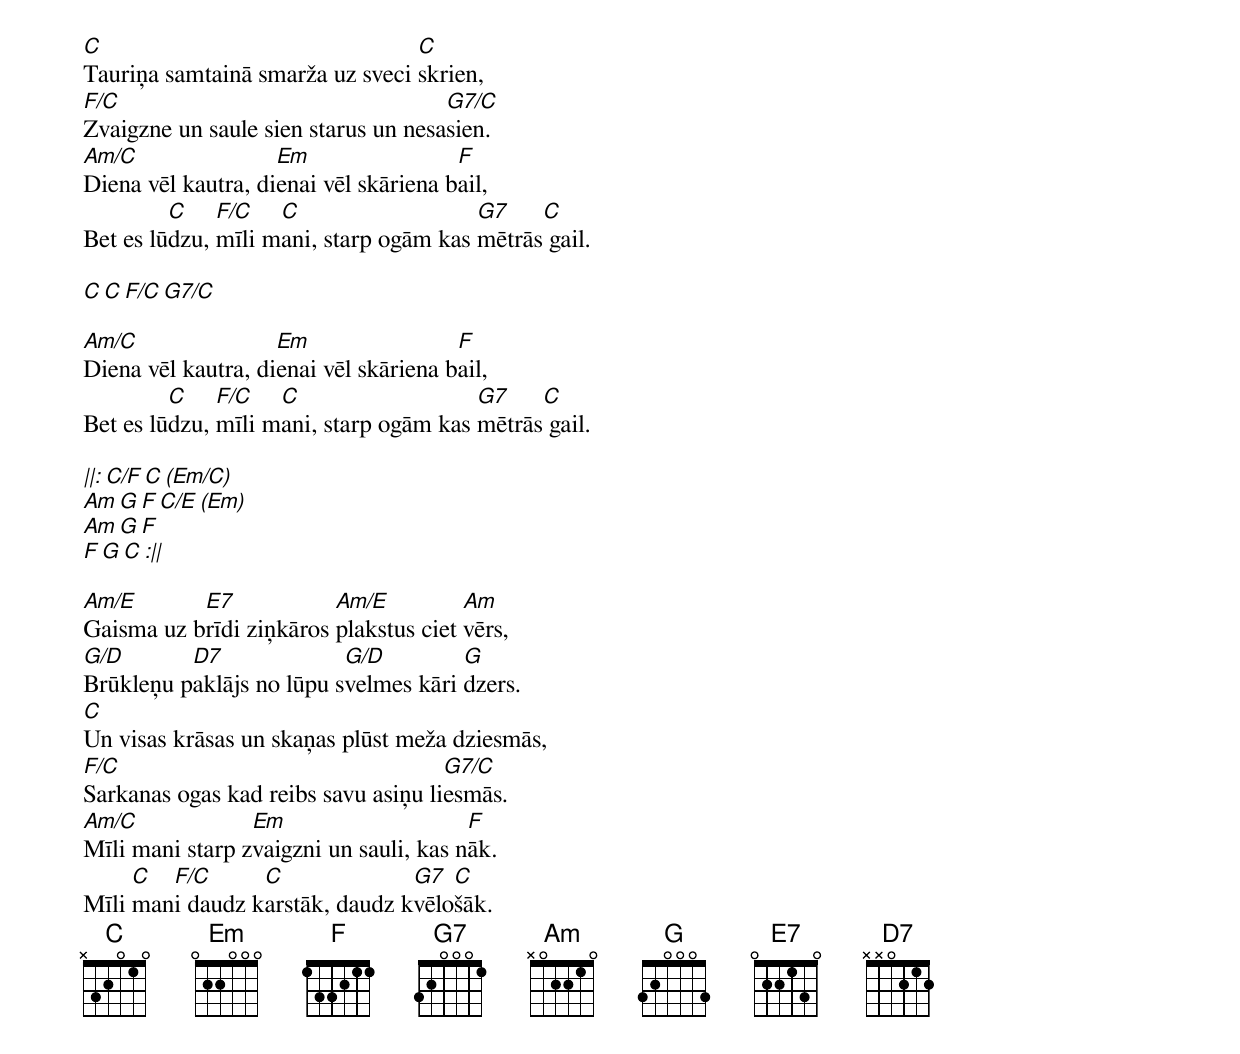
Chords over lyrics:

C                                C
Tauriņa samtainā smarža uz sveci skrien,
F/C                                  G7/C
Zvaigzne un saule sien starus un nesasien.
Am/C                Em                 F
Diena vēl kautra, dienai vēl skāriena bail,
         C    F/C   C                   G7    C
Bet es lūdzu, mīli mani, starp ogām kas mētrās gail.

C  C  F/C  G7/C

Am/C                Em                 F
Diena vēl kautra, dienai vēl skāriena bail,
         C    F/C   C                   G7    C
Bet es lūdzu, mīli mani, starp ogām kas mētrās gail.

||:  C/F  C  (Em/C)
     Am   G   F  C/E  (Em)
     Am   G   F
     F    G   C    :||

Am/E       E7            Am/E          Am
Gaisma uz brīdi ziņkāros plakstus ciet vērs,
G/D       D7              G/D         G
Brūkleņu paklājs no lūpu svelmes kāri dzers.
C
Un visas krāsas un skaņas plūst meža dziesmās,
F/C                                  G7/C
Sarkanas ogas kad reibs savu asiņu liesmās.
Am/C             Em                     F
Mīli mani starp zvaigzni un sauli, kas nāk.
     C  F/C      C              G7  C
Mīli mani daudz karstāk, daudz kvēlošāk.
